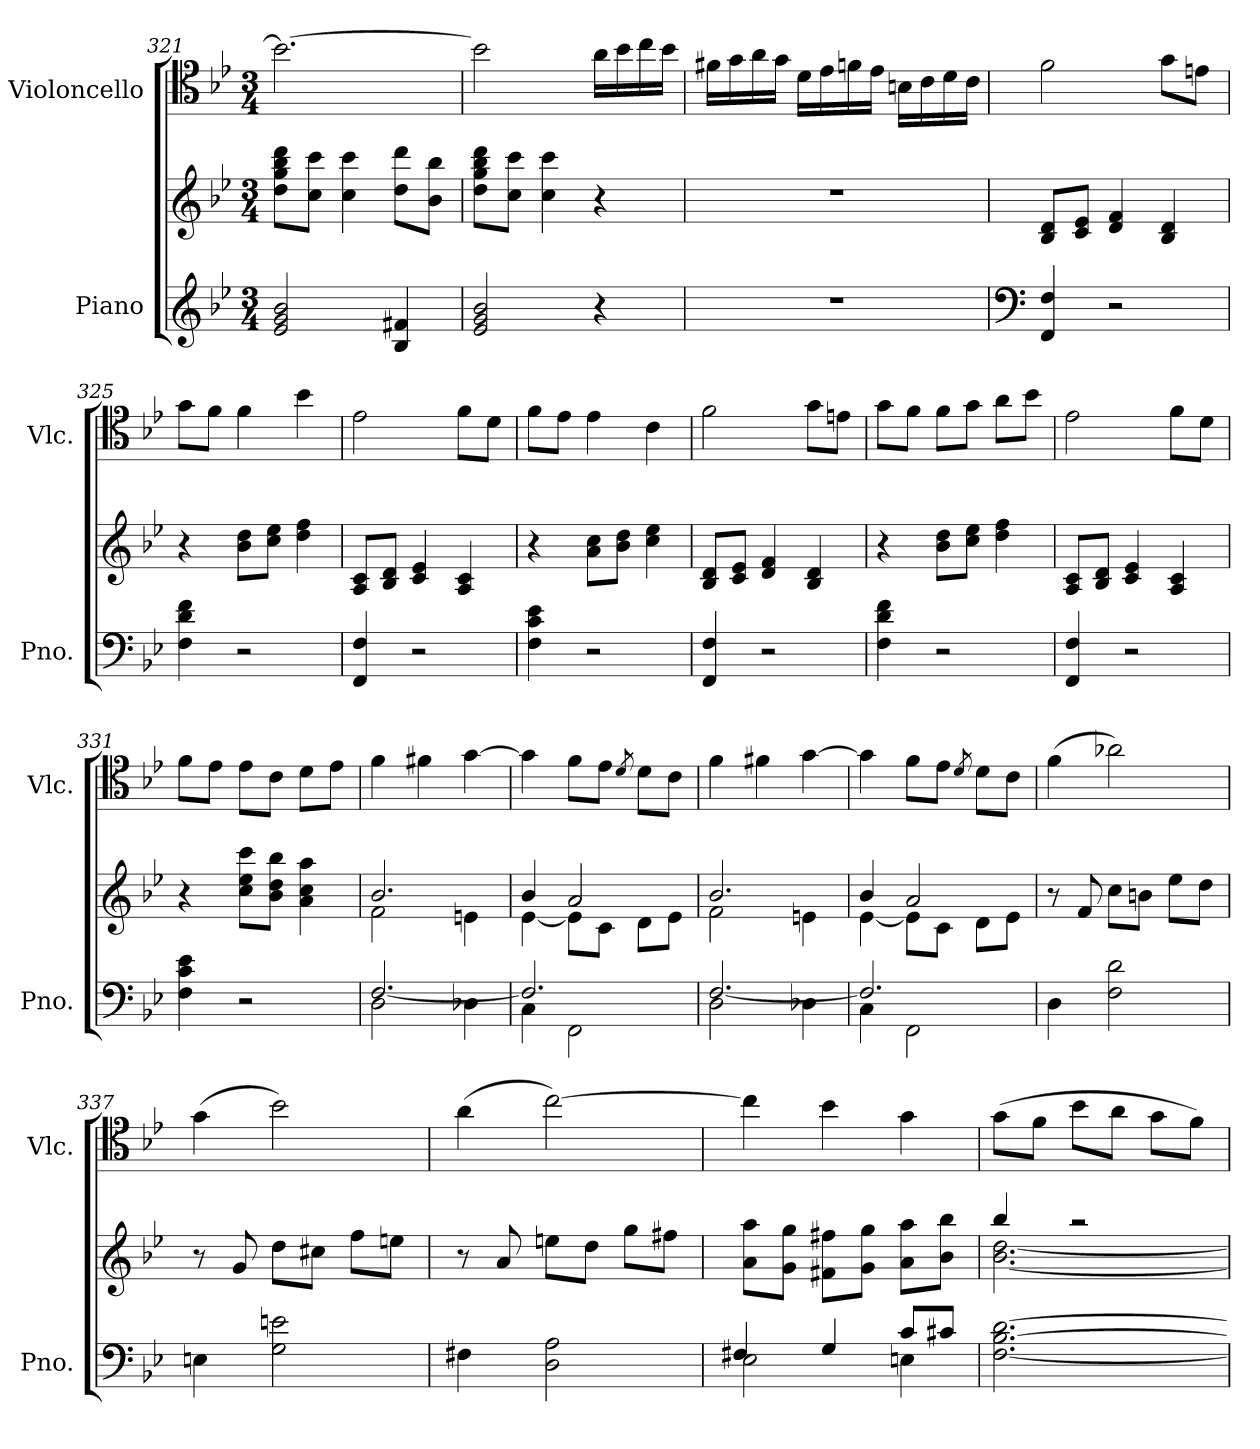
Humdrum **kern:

**kern	**kern	**kern
*part2	*part2	*part1
*staff3	*staff2	*staff1
*I"Piano	*	*I"Violoncello
*I'Pno.	*	*I'Vlc.
*clefG2	*clefG2	*clefC4
*k[b-e-]	*k[b-e-]	*k[b-e-]
*M3/4	*M3/4	*M3/4
=321	=321	=321
2e-/ 2g/ 2b-/	8dd\ 8gg\ 8bb-\ 8ddd\L	2.b-\_
.	8cc\ 8ccc\J	.
.	4cc\ 4ccc\	.
4B-/ 4f#X/	8dd\ 8ddd\L	.
.	8b-\ 8bb-\J	.
=322	=322	=322
2e-/ 2g/ 2b-/	8dd\ 8gg\ 8bb-\ 8ddd\L	2b-\]
.	8cc\ 8ccc\J	.
.	4cc\ 4ccc\	.
4r	4r	16a\LL
.	.	16b-\
.	.	16cc\
.	.	16b-\JJ
=323	=323	=323
*	*	*MM100
2.r	2.r	16f#X\LL
.	.	16g\
.	.	16a\
.	.	16g\JJ
*	*	*MM95
.	.	16d\LL
.	.	16e-\
.	.	16fn\
.	.	16e-\JJ
*	*	*MM85
.	.	16Bn\LL
.	.	16c\
*	*	*MM80
.	.	16d\
.	.	16c\JJ
=324	=324	=324
*clefF4	*	*
*	*	*MM110
4FF/ 4F/	8B-/ 8d/L	2f\
.	8c/ 8e-/J	.
2r	4d/ 4f/	.
.	4B-/ 4d/	8g\L
.	.	8en\J
!!LO:LB:g=z
=325	=325	=325
4F\ 4d\ 4f\	4r	8g\L
.	.	8f\J
2r	8b-\ 8dd\L	4f\
.	8cc\ 8ee-\J	.
.	4dd\ 4ff\	4b-\
=326	=326	=326
4FF/ 4F/	8A/ 8c/L	2e-\
.	8B-/ 8d/J	.
2r	4c/ 4e-/	.
.	4A/ 4c/	8f\L
.	.	8d\J
=327	=327	=327
4F\ 4c\ 4e-\	4r	8f\L
.	.	8e-\J
2r	8a\ 8cc\L	4e-\
.	8b-\ 8dd\J	.
.	4cc\ 4ee-\	4c\
=328	=328	=328
4FF/ 4F/	8B-/ 8d/L	2f\
.	8c/ 8e-/J	.
2r	4d/ 4f/	.
.	4B-/ 4d/	8g\L
.	.	8en\J
=329	=329	=329
4F\ 4d\ 4f\	4r	8g\L
.	.	8f\J
2r	8b-\ 8dd\L	8f\L
.	8cc\ 8ee-\J	8g\J
.	4dd\ 4ff\	8a\L
.	.	8b-\J
=330	=330	=330
4FF/ 4F/	8A/ 8c/L	2e-\
.	8B-/ 8d/J	.
2r	4c/ 4e-/	.
.	4A/ 4c/	8f\L
.	.	8d\J
=331	=331	=331
4F\ 4c\ 4e-\	4r	8f\L
.	.	8e-\J
2r	8cc\ 8ee-\ 8ccc\L	8e-\L
.	8b-\ 8dd\ 8bb-\J	8c\J
.	4a\ 4cc\ 4aa\	8d\L
.	.	8e-\J
=332	=332	=332
*^	*^	*
2D\	[2.F/	2.b-/	2f\	4f\
.	.	.	.	4f#X\
4D-X\	.	.	4en\	[4g\
!!LO:LB:g=z
=333	=333	=333	=333	=333
4C\	2.F/]	4b-/	[4e-\	4g\]
2FF\	.	2a/	8e-\L]	8f\L
.	.	.	8c\J	8e-\J
.	.	.	.	8qd/
.	.	.	8d\L	8d\L
.	.	.	8e-\J	8c\J
=334	=334	=334	=334	=334
2D\	[2.F/	2.b-/	2f\	4f\
.	.	.	.	4f#X\
4D-X\	.	.	4en\	[4g\
=335	=335	=335	=335	=335
4C\	2.F/]	4b-/	[4e-\	4g\]
2FF\	.	2a/	8e-\L]	8f\L
.	.	.	8c\J	8e-\J
.	.	.	.	8qd/
.	.	.	8d\L	8d\L
.	.	.	8e-\J	8c\J
*v	*v	*	*	*
*	*v	*v	*
=336	=336	=336
4D\	8r	(>4f\
.	8f/	.
2F\ 2d\	8cc\L	2a-X\)
.	8bn\J	.
.	8ee-\L	.
.	8dd\J	.
=337	=337	=337
4En\	8r	(>4g\
.	8g/	.
2G\ 2en\	8dd\L	2b-\)
.	8cc#X\J	.
.	8ff\L	.
.	8een\J	.
=338	=338	=338
4F#X\	8r	(>4a\
.	8a/	.
2D\ 2A\	8een\L	[2cc\)
.	8dd\J	.
.	8gg\L	.
.	8ff#X\J	.
=339	=339	=339
*^	*	*
2E-\	4F#X/	8a\ 8aa\L	4cc\]
.	.	8g\ 8gg\J	.
.	4G/	8f#X\ 8ff#X\L	4b-\
.	.	8g\ 8gg\J	.
4En\	8c/L	8a\ 8aa\L	4g\
.	8c#X/J	8b-\ 8bb-\J	.
*v	*v	*	*
!!LO:LB:g=z
=340	=340	=340
*	*^	*
[2.F\ [2.B-\ [2.d\	4bb-/	[2.b-\ [2.dd\	(>8g\L
.	.	.	8f\J
.	2r	.	8b-\L
.	.	.	8a\J
.	.	.	8g\L
.	.	.	8f\J)
*	*v	*v	*
=	=	=
*-	*-	*-
